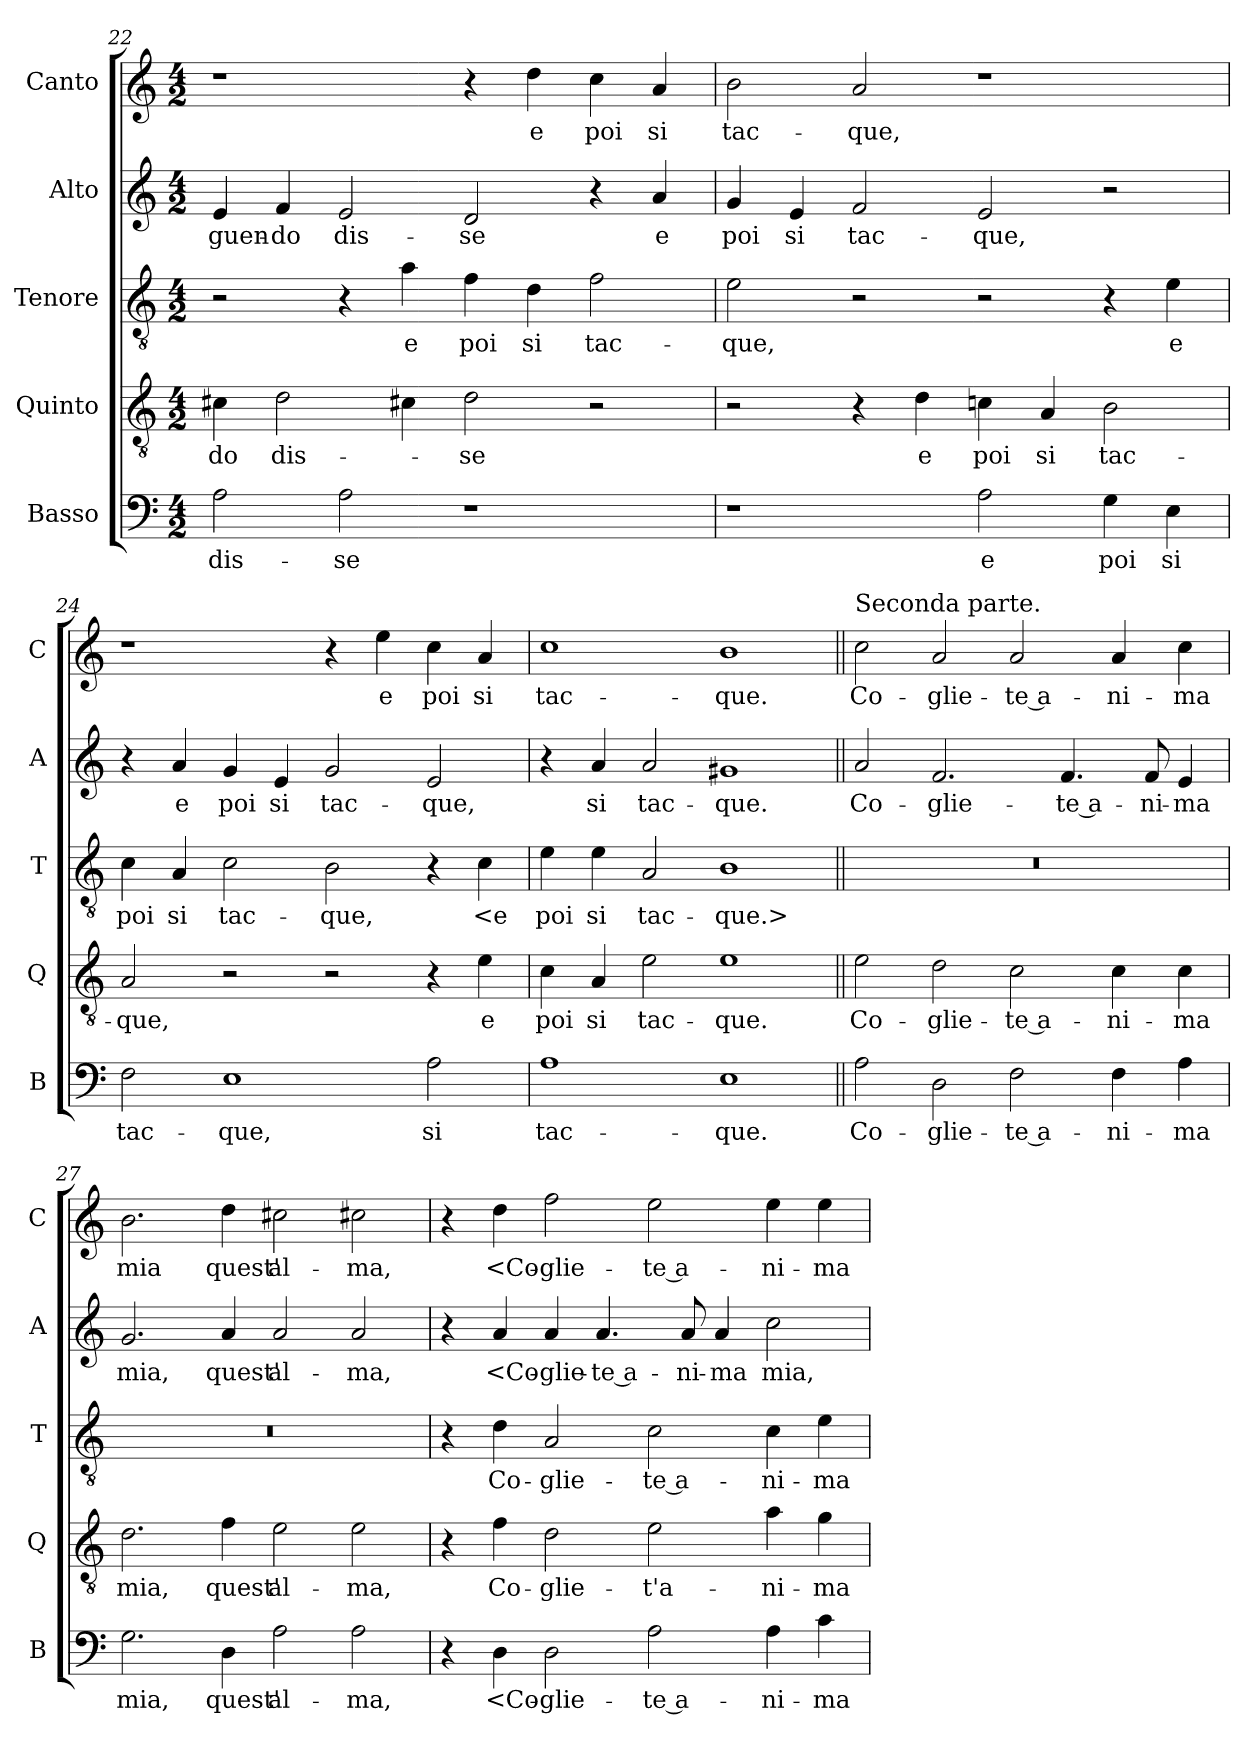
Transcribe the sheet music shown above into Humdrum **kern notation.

**kern	**text	**kern	**text	**kern	**text	**kern	**text	**kern	**text
*part5	*part5	*part4	*part4	*part3	*part3	*part2	*part2	*part1	*part1
*staff5	*staff5	*staff4	*staff4	*staff3	*staff3	*staff2	*staff2	*staff1	*staff1
*I"Basso	*	*I"Quinto	*	*I"Tenore	*	*I"Alto	*	*I"Canto	*
*I'B	*	*I'Q	*	*I'T	*	*I'A	*	*I'C	*
*clefF4	*	*clefGv2	*	*clefGv2	*	*clefG2	*	*clefG2	*
*k[]	*	*k[]	*	*k[]	*	*k[]	*	*k[]	*
*C:	*	*C:	*	*C:	*	*C:	*	*C:	*
*M4/2	*	*M4/2	*	*M4/2	*	*M4/2	*	*M4/2	*
=22	=22	=22	=22	=22	=22	=22	=22	=22	=22
2A	dis-	4c#X	-do	2r	.	4e	-guen-	1r	.
.	.	2d	dis-	.	.	4f	-do	.	.
2A	-se	.	.	4r	.	2e	dis-	.	.
.	.	4c#X	.	4a	e	.	.	.	.
1r	.	2d	-se	4f	poi	2d	-se	4r	.
.	.	.	.	4d	si	.	.	4dd	e
.	.	2r	.	2f	tac-	4r	.	4cc	poi
.	.	.	.	.	.	4a	e	4a	si
=23	=23	=23	=23	=23	=23	=23	=23	=23	=23
1r	.	2r	.	2e	-que,	4g	poi	2b	tac-
.	.	.	.	.	.	4e	si	.	.
.	.	4r	.	2r	.	2f	tac-	2a	-que,
.	.	4d	e	.	.	.	.	.	.
2A	e	4cn	poi	2r	.	2e	-que,	1r	.
.	.	4A	si	.	.	.	.	.	.
4G	poi	2B	tac-	4r	.	2r	.	.	.
4E	si	.	.	4e	e	.	.	.	.
=24	=24	=24	=24	=24	=24	=24	=24	=24	=24
2F	tac-	2A	-que,	4c	poi	4r	.	1r	.
.	.	.	.	4A	si	4a	e	.	.
1E	-que,	2r	.	2c	tac-	4g	poi	.	.
.	.	.	.	.	.	4e	si	.	.
.	.	2r	.	2B	-que,	2g	tac-	4r	.
.	.	.	.	.	.	.	.	4ee	e
2A	si	4r	.	4r	.	2e	-que,	4cc	poi
.	.	4e	e	4c	<e	.	.	4a	si
=25	=25	=25	=25	=25	=25	=25	=25	=25	=25
1A	tac-	4c	poi	4e	poi	4r	.	1cc	tac-
.	.	4A	si	4e	si	4a	si	.	.
.	.	2e	tac-	2A	tac-	2a	tac-	.	.
1E	-que.	1e	-que.	1B	-que.>	1g#X	-que.	1b	-que.
=26||	=26||	=26||	=26||	=26||	=26||	=26||	=26||	=26||	=26||
!	!	!	!	!	!	!	!	!LO:TX:a:t=Seconda parte.	!
2A	Co-	2e	Co-	0r	.	2a	Co-	2cc	Co-
2D	-glie-	2d	-glie-	.	.	2.f	-glie-	2a	-glie-
2F	-te a-	2c	-te a-	.	.	.	.	2a	-te a-
.	.	.	.	.	.	4.f	-te a-	.	.
4F	-ni-	4c	-ni-	.	.	.	.	4a	-ni-
.	.	.	.	.	.	8f	-ni-	.	.
4A	-ma	4c	-ma	.	.	4e	-ma	4cc	-ma
=27	=27	=27	=27	=27	=27	=27	=27	=27	=27
2.G	mia,	2.d	mia,	0r	.	2.g	mia,	2.b	mia
4D	quest'	4f	quest'	.	.	4a	quest'	4dd	quest'
2A	al-	2e	al-	.	.	2a	al-	2cc#X	al-
2A	-ma,	2e	-ma,	.	.	2a	-ma,	2cc#X	-ma,
=28	=28	=28	=28	=28	=28	=28	=28	=28	=28
4r	.	4r	.	4r	.	4r	.	4r	.
4D	<Co-	4f	Co-	4d	Co-	4a	<Co-	4dd	<Co-
2D	-glie-	2d	-glie-	2A	-glie-	4a	-glie-	2ff	-glie-
.	.	.	.	.	.	4.a	-te a-	.	.
2A	-te a-	2e	-t'a-	2c	-te a-	.	.	2ee	-te a-
.	.	.	.	.	.	8a	-ni-	.	.
.	.	.	.	.	.	4a	-ma	.	.
4A	-ni-	4a	-ni-	4c	-ni-	2cc	mia,	4ee	-ni-
4c	-ma	4g	-ma	4e	-ma	.	.	4ee	-ma
=	=	=	=	=	=	=	=	=	=
*-	*-	*-	*-	*-	*-	*-	*-	*-	*-
